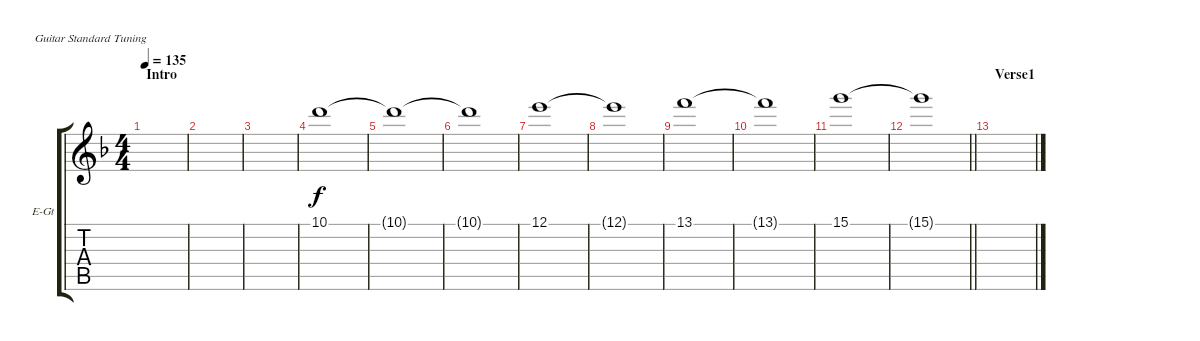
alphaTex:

\bracketExtendMode groupsimilarinstruments
\firstSystemTrackNameOrientation horizontal
\otherSystemsTrackNameOrientation horizontal
\track ("guitar solo R (Artur Potemkin)" "E-Gt") {instrument electricguitarclean}
\staff {score tabs}
\tuning (E4 B3 G3 D3 A2 E2)
\ts (4 4)
\beaming (8 2 2 2 2)
\section ("" "Intro")
\tempo 135
\clef g2
\scale
0.487395
\ks dminor
|
\scale
0.256303 |
\scale
0.256303 |
\scale
0.333333 10.1.1 |
\scale
0.333333 10.1{t}.1 |
\scale
0.333333 10.1{t}.1 |
\scale
0.333333 12.1.1 |
\scale
0.333333 12.1{t}.1 |
\scale
0.333333 13.1.1 |
\scale
0.333333 13.1{t}.1 |
\scale
0.333333 15.1.1 |
\scale
0.333333
\barLineRight lightlight
15.1{t}.1 |
\section ("" "Verse1")
\scale
0.333333 |
\scale
0.333333 |
\scale
0.333333 |
\scale
0.333333
